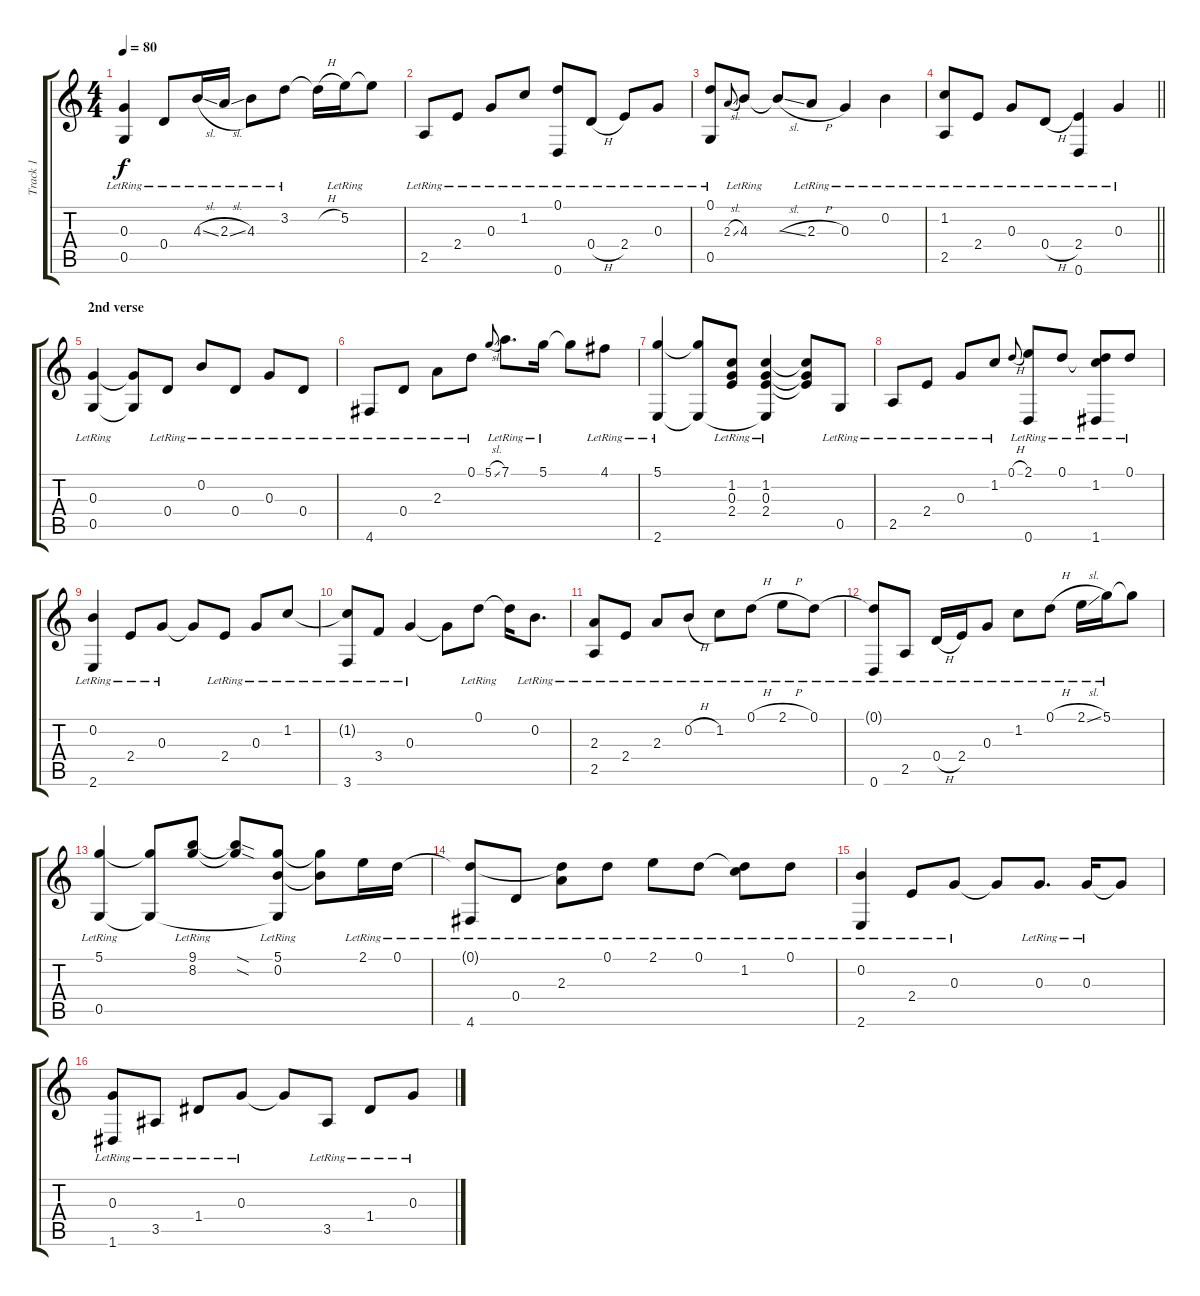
\track ("Track 1" "Track 1") {instrument acousticguitarsteel}
\staff {score tabs}
\tuning (D4 B3 G3 D3 G2 D2) {hide}
\ts (4 4)
\tempo 80
\clef g2
\ks c
(0.3{t} 0.5{lr}).4{dy f} 0.4{lr}.8 4.3{sl lr}.16 2.3{sl lr}.16 4.3{lr}.8 3.2{lr}.8 3.2{h t}.16 5.2{lr}.16 5.2{t}.8 |
2.5{lr}.8 2.4{lr}.8 0.3{lr}.8 1.2{lr}.8 (0.1{lr} 0.6{lr}).8 0.4{h lr}.8 2.4{lr}.8 0.3{lr}.8 |
(0.1{lr} 0.5{lr}).8 2.3{sl}.8{gr onbeat} 4.3{lr}.8 4.3{sl t}.8 2.3{h lr}.8 0.3{lr}.4 0.2{lr}.4 |
\barLineRight lightlight
(1.2{lr} 2.5{lr}).8 2.4{lr}.8 0.3{lr}.8 0.4{h lr}.8 (2.4{lr} 0.6{lr}).4 0.3{lr}.4 |
\section ("" "2nd verse")
(0.3{lr} 0.5{lr}).4 (0.3{t} 0.5{t}).8 0.4{lr}.8 0.2{lr}.8 0.4{lr}.8 0.3{lr}.8 0.4{lr}.8 |
4.6{lr}.8 0.4{lr}.8 2.3{lr}.8 0.1{lr}.8 5.1{sl}.8{gr onbeat} 7.1{lr}.8{d} 5.1{lr}.16 5.1{t}.8 4.1{lr}.8 |
(5.1{lr} 2.6{lr}).4 (5.1{t} 2.6{t}).8 (1.2{lr} 0.3{lr} 2.4{lr}).8 (1.2{lr} 0.3{lr} 2.4{lr} 2.6{t}).4 (1.2{t} 0.3{t} 2.4{t}).8 0.5{lr}.8 |
2.5{lr}.8 2.4{lr}.8 0.3{lr}.8 1.2{lr}.8 0.1{h}.8{gr onbeat} (2.1{lr} 0.6{lr}).8 0.1{lr}.8 (0.1{t} 1.2{lr} 1.6{lr}).8 0.1{lr}.8 |
(0.2{lr} 2.6{lr}).4 2.4{lr}.8 0.3{lr}.8 0.3{t}.8 2.4{lr}.8 0.3{lr}.8 1.2{lr}.8 |
(1.2{t} 3.6{lr}).8 3.4{lr}.8 0.3{lr}.4 0.3{t}.8 0.1{lr}.8 0.1{t}.16 0.2{lr}.8{d} |
(2.3{lr} 2.5{lr}).8 2.4{lr}.8 2.3{lr}.8 0.2{h lr}.8 1.2{lr}.8 0.1{h lr}.8 2.1{h lr}.8 0.1{lr}.8 |
(0.1{t} 0.6{lr}).8 2.5{lr}.8 0.4{h lr}.16 2.4{lr}.16 0.3{lr}.8 1.2{lr}.8 0.1{h lr}.8 2.1{sl lr}.16 5.1{lr}.16 5.1{t}.8 |
(5.1{lr} 0.5{lr}).4 (5.1{t} 0.5{t}).8 (9.1{lr} 8.2{lr}).8 (9.1{sod t} 8.2{sod t}).8 (5.1{lr} 0.2{lr} 0.5{t}).8 (5.1{t} 0.2{t}).8 2.1{lr}.16 0.1{lr}.16 |
(0.1{t} 4.6{lr}).8 0.4{lr}.8 (0.1{t} 2.3{lr}).8 0.1{lr}.8 2.1{lr}.8 0.1{lr}.8 (0.1{t} 1.2{lr}).8 0.1{lr}.8 |
(0.2{lr} 2.6{lr}).4 2.4{lr}.8 0.3{lr}.8 0.3{t}.8 0.3{lr}.8{d} 0.3{lr}.16 0.3{t}.8 |
(0.3{lr} 1.6{lr}).8 3.5{lr}.8 1.4{lr}.8 0.3{lr}.8 0.3{t}.8 3.5{lr}.8 1.4{lr}.8 0.3{lr}.8
